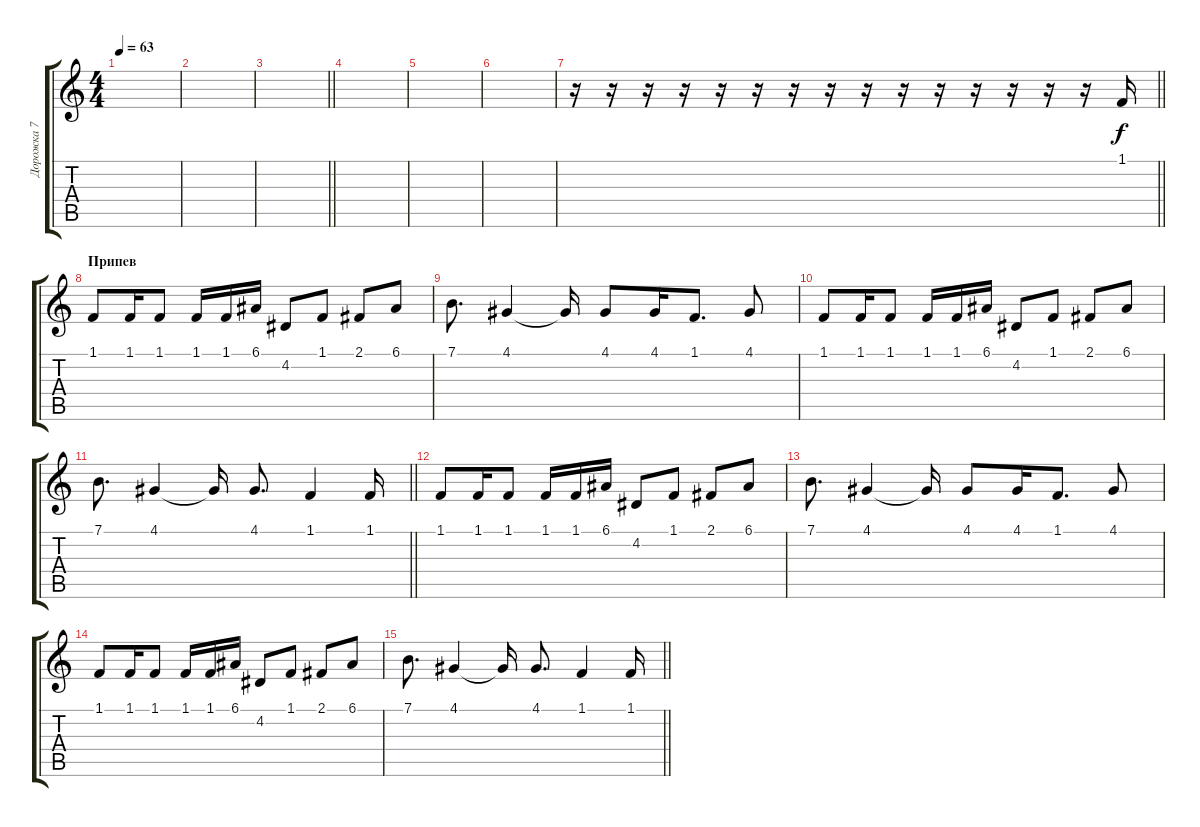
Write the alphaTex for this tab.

\track ("Дорожка 7" "Дорожка 7") {instrument pad4choir}
\staff {score tabs}
\tuning (E4 B3 G3 D3 A2 E2) {hide}
\ts (4 4)
\tempo 63
\clef g2
\ks c
|
|
\barLineRight lightlight
|
|
|
|
\barLineRight lightlight
r.16 r.16 r.16 r.16 r.16 r.16 r.16 r.16 r.16 r.16 r.16 r.16 r.16 r.16 r.16 1.1.16 |
\section ("" "Припев")
1.1.8{volume 13} 1.1.16 1.1.8 1.1.16 1.1.16 6.1.16 4.2.8 1.1.8 2.1.8 6.1.8 |
7.1.8{d} 4.1.4 4.1{t}.16 4.1.8 4.1.16 1.1.8{d} 4.1.8 |
1.1.8 1.1.16 1.1.8 1.1.16 1.1.16 6.1.16 4.2.8 1.1.8 2.1.8 6.1.8 |
\barLineRight lightlight
7.1.8{d} 4.1.4 4.1{t}.16 4.1.8{d} 1.1.4 1.1.16 |
1.1.8{volume 13} 1.1.16 1.1.8 1.1.16 1.1.16 6.1.16 4.2.8 1.1.8 2.1.8 6.1.8 |
7.1.8{d} 4.1.4 4.1{t}.16 4.1.8 4.1.16 1.1.8{d} 4.1.8 |
1.1.8 1.1.16 1.1.8 1.1.16 1.1.16 6.1.16 4.2.8 1.1.8 2.1.8 6.1.8 |
\barLineRight lightlight
7.1.8{d} 4.1.4 4.1{t}.16 4.1.8{d} 1.1.4 1.1.16
